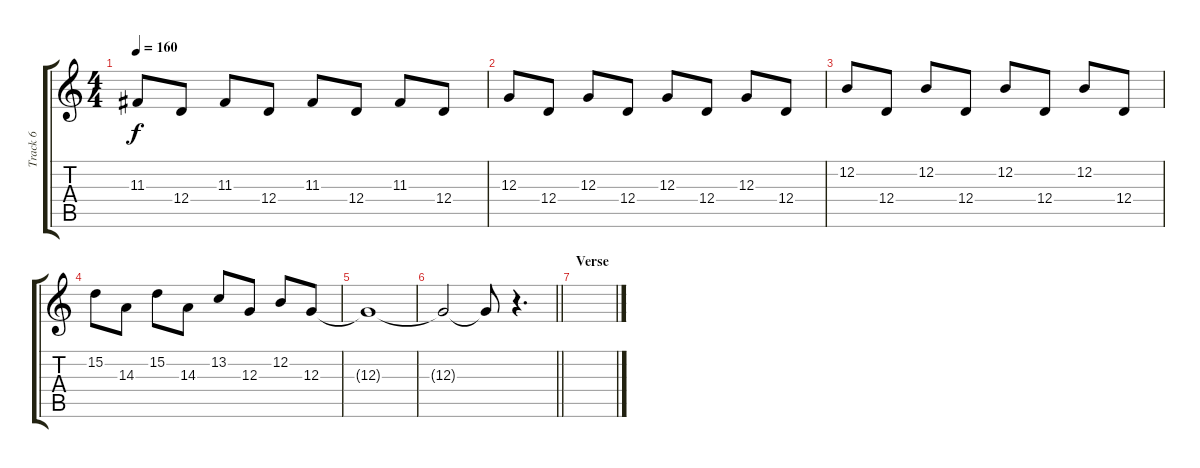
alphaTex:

\track ("Track 6" "Track 6") {instrument lead2sawtooth}
\staff {score tabs}
\tuning (E4 B3 G3 D3 A2 E2) {hide}
\ts (4 4)
\tempo 160
\clef g2
\ks c
11.3.8{dy f} 12.4.8 11.3.8 12.4.8 11.3.8 12.4.8 11.3.8 12.4.8 |
12.3.8 12.4.8 12.3.8 12.4.8 12.3.8 12.4.8 12.3.8 12.4.8 |
12.2.8 12.4.8 12.2.8 12.4.8 12.2.8 12.4.8 12.2.8 12.4.8 |
15.2.8 14.3.8 15.2.8 14.3.8 13.2.8 12.3.8 12.2.8 12.3.8{volume 6} |
12.3{t}.1 |
\barLineRight lightlight
12.3{t}.2 12.3{t}.8 r.4{d volume 9} |
\section ("" "Verse")
